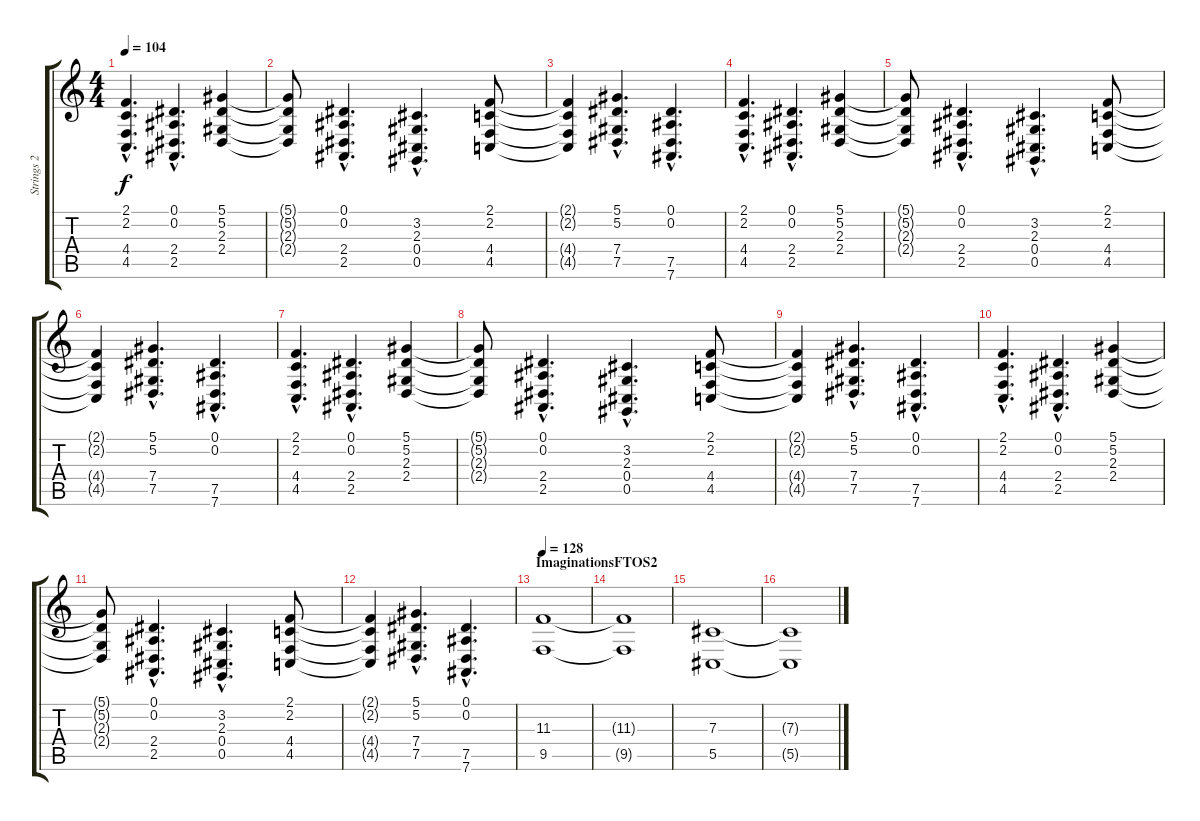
\track ("Strings 2" "Strings 2") {instrument stringensemble2}
\staff {score tabs}
\tuning (Eb4 Bb3 Gb3 Db3 Ab2 Eb2) {hide}
\ts (4 4)
\tempo 104
\clef g2
\ks c
(2.1{hac} 2.2{hac} 4.4{hac} 4.5{hac}).4{d dy f volume 11 instrument stringensemble2} (0.1{hac} 0.2{hac} 2.4{hac} 2.5{hac}).4{d} (5.1 5.2 2.3 2.4).4 |
(5.1{t} 5.2{t} 2.3{t} 2.4{t}).8 (0.1{hac} 0.2{hac} 2.4{hac} 2.5{hac}).4{d} (3.2{hac} 2.3{hac} 0.4{hac} 0.5{hac}).4{d} (2.1 2.2 4.4 4.5).8 |
(2.1{t} 2.2{t} 4.4{t} 4.5{t}).4 (5.1{hac} 5.2{hac} 7.4{hac} 7.5{hac}).4{d} (0.1{hac} 0.2{hac} 7.5{hac} 7.6{hac}).4{d} |
(2.1{hac} 2.2{hac} 4.4{hac} 4.5{hac}).4{d} (0.1{hac} 0.2{hac} 2.4{hac} 2.5{hac}).4{d} (5.1 5.2 2.3 2.4).4 |
(5.1{t} 5.2{t} 2.3{t} 2.4{t}).8 (0.1{hac} 0.2{hac} 2.4{hac} 2.5{hac}).4{d} (3.2{hac} 2.3{hac} 0.4{hac} 0.5{hac}).4{d} (2.1 2.2 4.4 4.5).8 |
(2.1{t} 2.2{t} 4.4{t} 4.5{t}).4 (5.1{hac} 5.2{hac} 7.4{hac} 7.5{hac}).4{d} (0.1{hac} 0.2{hac} 7.5{hac} 7.6{hac}).4{d} |
(2.1{hac} 2.2{hac} 4.4{hac} 4.5{hac}).4{d} (0.1{hac} 0.2{hac} 2.4{hac} 2.5{hac}).4{d} (5.1 5.2 2.3 2.4).4 |
(5.1{t} 5.2{t} 2.3{t} 2.4{t}).8 (0.1{hac} 0.2{hac} 2.4{hac} 2.5{hac}).4{d} (3.2{hac} 2.3{hac} 0.4{hac} 0.5{hac}).4{d} (2.1 2.2 4.4 4.5).8 |
(2.1{t} 2.2{t} 4.4{t} 4.5{t}).4 (5.1{hac} 5.2{hac} 7.4{hac} 7.5{hac}).4{d} (0.1{hac} 0.2{hac} 7.5{hac} 7.6{hac}).4{d} |
(2.1{hac} 2.2{hac} 4.4{hac} 4.5{hac}).4{d} (0.1{hac} 0.2{hac} 2.4{hac} 2.5{hac}).4{d} (5.1 5.2 2.3 2.4).4 |
(5.1{t} 5.2{t} 2.3{t} 2.4{t}).8 (0.1{hac} 0.2{hac} 2.4{hac} 2.5{hac}).4{d} (3.2{hac} 2.3{hac} 0.4{hac} 0.5{hac}).4{d} (2.1 2.2 4.4 4.5).8 |
(2.1{t} 2.2{t} 4.4{t} 4.5{t}).4 (5.1{hac} 5.2{hac} 7.4{hac} 7.5{hac}).4{d} (0.1{hac} 0.2{hac} 7.5{hac} 7.6{hac}).4{d} |
\section ("" "ImaginationsFTOS2")
\tempo 128
(11.3 9.5).1{volume 12 instrument stringensemble2} |
(11.3{t} 9.5{t}).1 |
(7.3 5.5).1 |
(7.3{t} 5.5{t}).1
